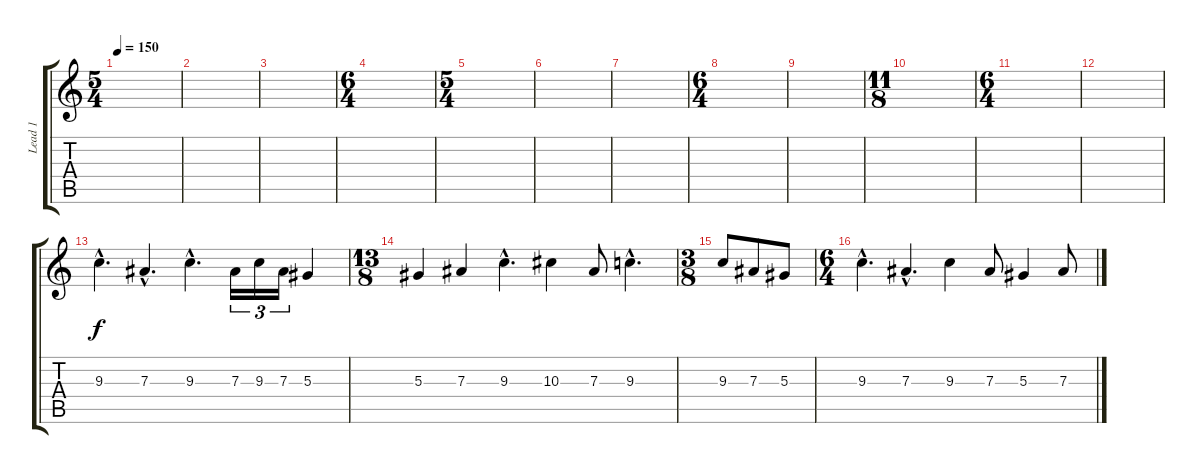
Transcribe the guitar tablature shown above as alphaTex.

\track ("Lead 1" "Lead 1") {instrument overdrivenguitar}
\staff {score tabs}
\tuning (C4 G3 Eb3 Bb2 F2 C2) {hide}
\ts (5 4)
\tempo 150
\clef g2
\ks c
|
|
|
\ts (6 4)
|
\ts (5 4)
|
|
|
\ts (6 4)
|
|
\ts (11 8)
|
\ts (6 4)
|
|
9.3{hac}.4{d} 7.3{hac}.4{d} 9.3{hac}.4{d} 7.3.16{tu (3 2)} 9.3.16{tu (3 2)} 7.3.16{tu (3 2)} 5.3.4 |
\ts (13 8)
5.3.4 7.3.4 9.3{hac}.4{d} 10.3.4 7.3.8 9.3{hac}.4{d} |
\ts (3 8)
9.3.8 7.3.8 5.3.8 |
\ts (6 4)
9.3{hac}.4{d} 7.3{hac}.4{d} 9.3.4 7.3.8 5.3.4 7.3.8
